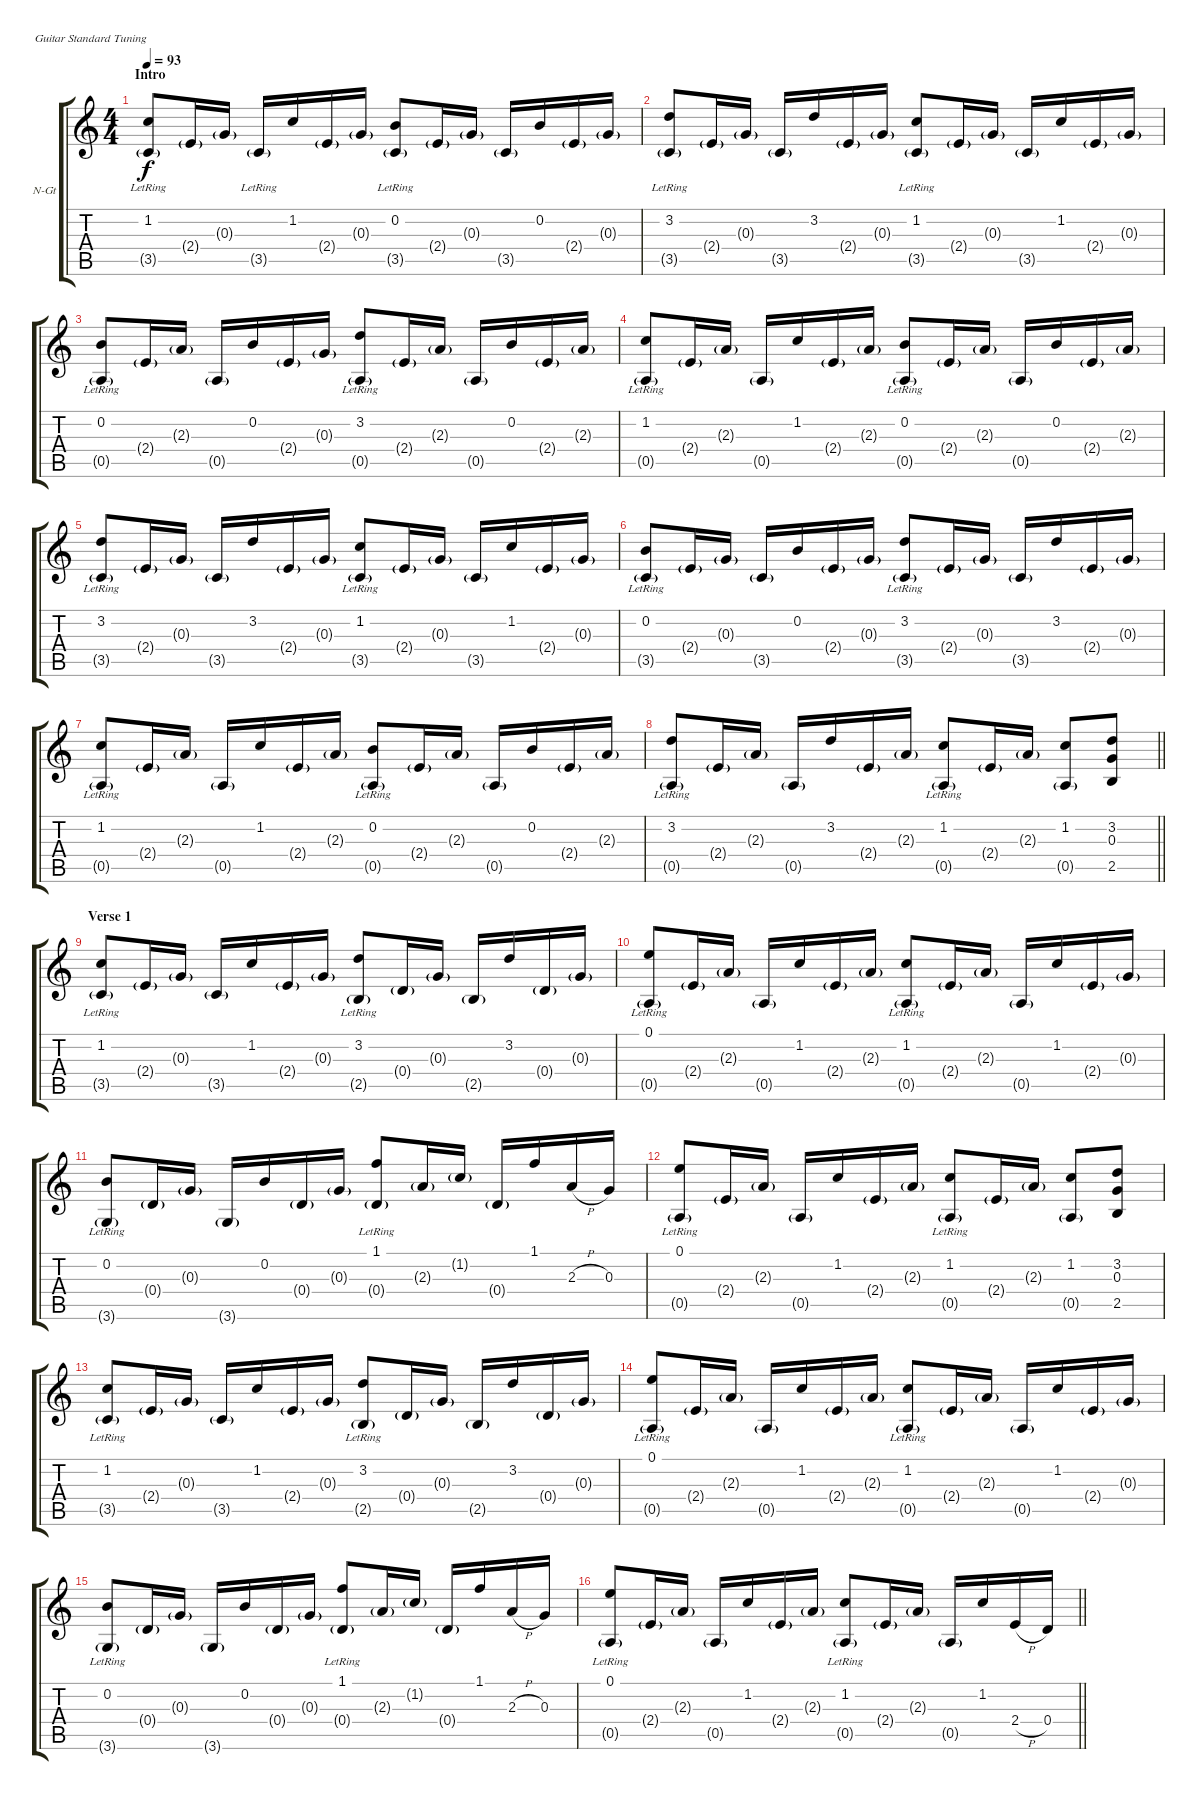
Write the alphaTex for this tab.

\bracketExtendMode groupsimilarinstruments
\firstSystemTrackNameOrientation horizontal
\otherSystemsTrackNameOrientation horizontal
\track ("Guitar " "N-Gt") {instrument acousticguitarnylon}
\staff {score tabs}
\tuning (E4 B3 G3 D3 A2 E2)
\ts (4 4)
\beaming (8 2 2 2 2)
\section ("" "Intro")
\tempo 93
\clef g2
\ks c
(1.2{lr} 3.5{g lr}).8{dy f instrument acousticguitarnylon} 2.4{g}.16 0.3{g}.16 3.5{g lr}.16 1.2.16 2.4{g}.16 0.3{g}.16 (0.2{lr} 3.5{g lr}).8 2.4{g}.16 0.3{g}.16 3.5{g}.16 0.2.16 2.4{g}.16 0.3{g}.16 |
(3.2{lr} 3.5{g lr}).8 2.4{g}.16 0.3{g}.16 3.5{g}.16 3.2.16 2.4{g}.16 0.3{g}.16 (1.2{lr} 3.5{g lr}).8 2.4{g}.16 0.3{g}.16 3.5{g}.16 1.2.16 2.4{g}.16 0.3{g}.16 |
(0.2{lr} 0.5{g lr}).8 2.4{g}.16 2.3{g}.16 0.5{g}.16 0.2.16 2.4{g}.16 0.3{g}.16 (3.2{lr} 0.5{g lr}).8 2.4{g}.16 2.3{g}.16 0.5{g}.16 0.2.16 2.4{g}.16 2.3{g}.16 |
(1.2{lr} 0.5{g lr}).8 2.4{g}.16 2.3{g}.16 0.5{g}.16 1.2.16 2.4{g}.16 2.3{g}.16 (0.2{lr} 0.5{g lr}).8 2.4{g}.16 2.3{g}.16 0.5{g}.16 0.2.16 2.4{g}.16 2.3{g}.16 |
(3.2{lr} 3.5{g lr}).8 2.4{g}.16 0.3{g}.16 3.5{g}.16 3.2.16 2.4{g}.16 0.3{g}.16 (1.2{lr} 3.5{g lr}).8 2.4{g}.16 0.3{g}.16 3.5{g}.16 1.2.16 2.4{g}.16 0.3{g}.16 |
(0.2{lr} 3.5{g lr}).8 2.4{g}.16 0.3{g}.16 3.5{g}.16 0.2.16 2.4{g}.16 0.3{g}.16 (3.2{lr} 3.5{g lr}).8 2.4{g}.16 0.3{g}.16 3.5{g}.16 3.2.16 2.4{g}.16 0.3{g}.16 |
(1.2{lr} 0.5{g lr}).8 2.4{g}.16 2.3{g}.16 0.5{g}.16 1.2.16 2.4{g}.16 2.3{g}.16 (0.2{lr} 0.5{g lr}).8 2.4{g}.16 2.3{g}.16 0.5{g}.16 0.2.16 2.4{g}.16 2.3{g}.16 |
\barLineRight lightlight
(3.2{lr} 0.5{g lr}).8 2.4{g}.16 2.3{g}.16 0.5{g}.16 3.2.16 2.4{g}.16 2.3{g}.16 (1.2{lr} 0.5{g lr}).8 2.4{g}.16 2.3{g}.16 (1.2 0.5{g}).8 (3.2 0.3 2.5).8 |
\section ("" "Verse 1")
(1.2{lr} 3.5{g lr}).8 2.4{g}.16 0.3{g}.16 3.5{g}.16 1.2.16 2.4{g}.16 0.3{g}.16 (3.2{lr} 2.5{g lr}).8 0.4{g}.16 0.3{g}.16 2.5{g}.16 3.2.16 0.4{g}.16 0.3{g}.16 |
(0.1{lr} 0.5{g lr}).8 2.4{g}.16 2.3{g}.16 0.5{g}.16 1.2.16 2.4{g}.16 2.3{g}.16 (1.2{lr} 0.5{g lr}).8 2.4{g}.16 2.3{g}.16 0.5{g}.16 1.2.16 2.4{g}.16 0.3{g}.16 |
(0.2{lr} 3.6{g lr}).8 0.4{g}.16 0.3{g}.16 3.6{g}.16 0.2.16 0.4{g}.16 0.3{g}.16 (1.1{lr} 0.4{g lr}).8 2.3{g}.16 1.2{g}.16 0.4{g}.16 1.1.16 2.3{h}.16 0.3.16 |
(0.1{lr} 0.5{g lr}).8 2.4{g}.16 2.3{g}.16 0.5{g}.16 1.2.16 2.4{g}.16 2.3{g}.16 (1.2{lr} 0.5{g lr}).8 2.4{g}.16 2.3{g}.16 (1.2 0.5{g}).8 (3.2 0.3 2.5).8 |
(1.2{lr} 3.5{g lr}).8 2.4{g}.16 0.3{g}.16 3.5{g}.16 1.2.16 2.4{g}.16 0.3{g}.16 (3.2{lr} 2.5{g lr}).8 0.4{g}.16 0.3{g}.16 2.5{g}.16 3.2.16 0.4{g}.16 0.3{g}.16 |
(0.1{lr} 0.5{g lr}).8 2.4{g}.16 2.3{g}.16 0.5{g}.16 1.2.16 2.4{g}.16 2.3{g}.16 (1.2{lr} 0.5{g lr}).8 2.4{g}.16 2.3{g}.16 0.5{g}.16 1.2.16 2.4{g}.16 0.3{g}.16 |
(0.2{lr} 3.6{g lr}).8 0.4{g}.16 0.3{g}.16 3.6{g}.16 0.2.16 0.4{g}.16 0.3{g}.16 (1.1{lr} 0.4{g lr}).8 2.3{g}.16 1.2{g}.16 0.4{g}.16 1.1.16 2.3{h}.16 0.3.16 |
\barLineRight lightlight
(0.1{lr} 0.5{g lr}).8 2.4{g}.16 2.3{g}.16 0.5{g}.16 1.2.16 2.4{g}.16 2.3{g}.16 (1.2{lr} 0.5{g lr}).8 2.4{g}.16 2.3{g}.16 0.5{g}.16 1.2.16 2.4{h}.16 0.4.16
